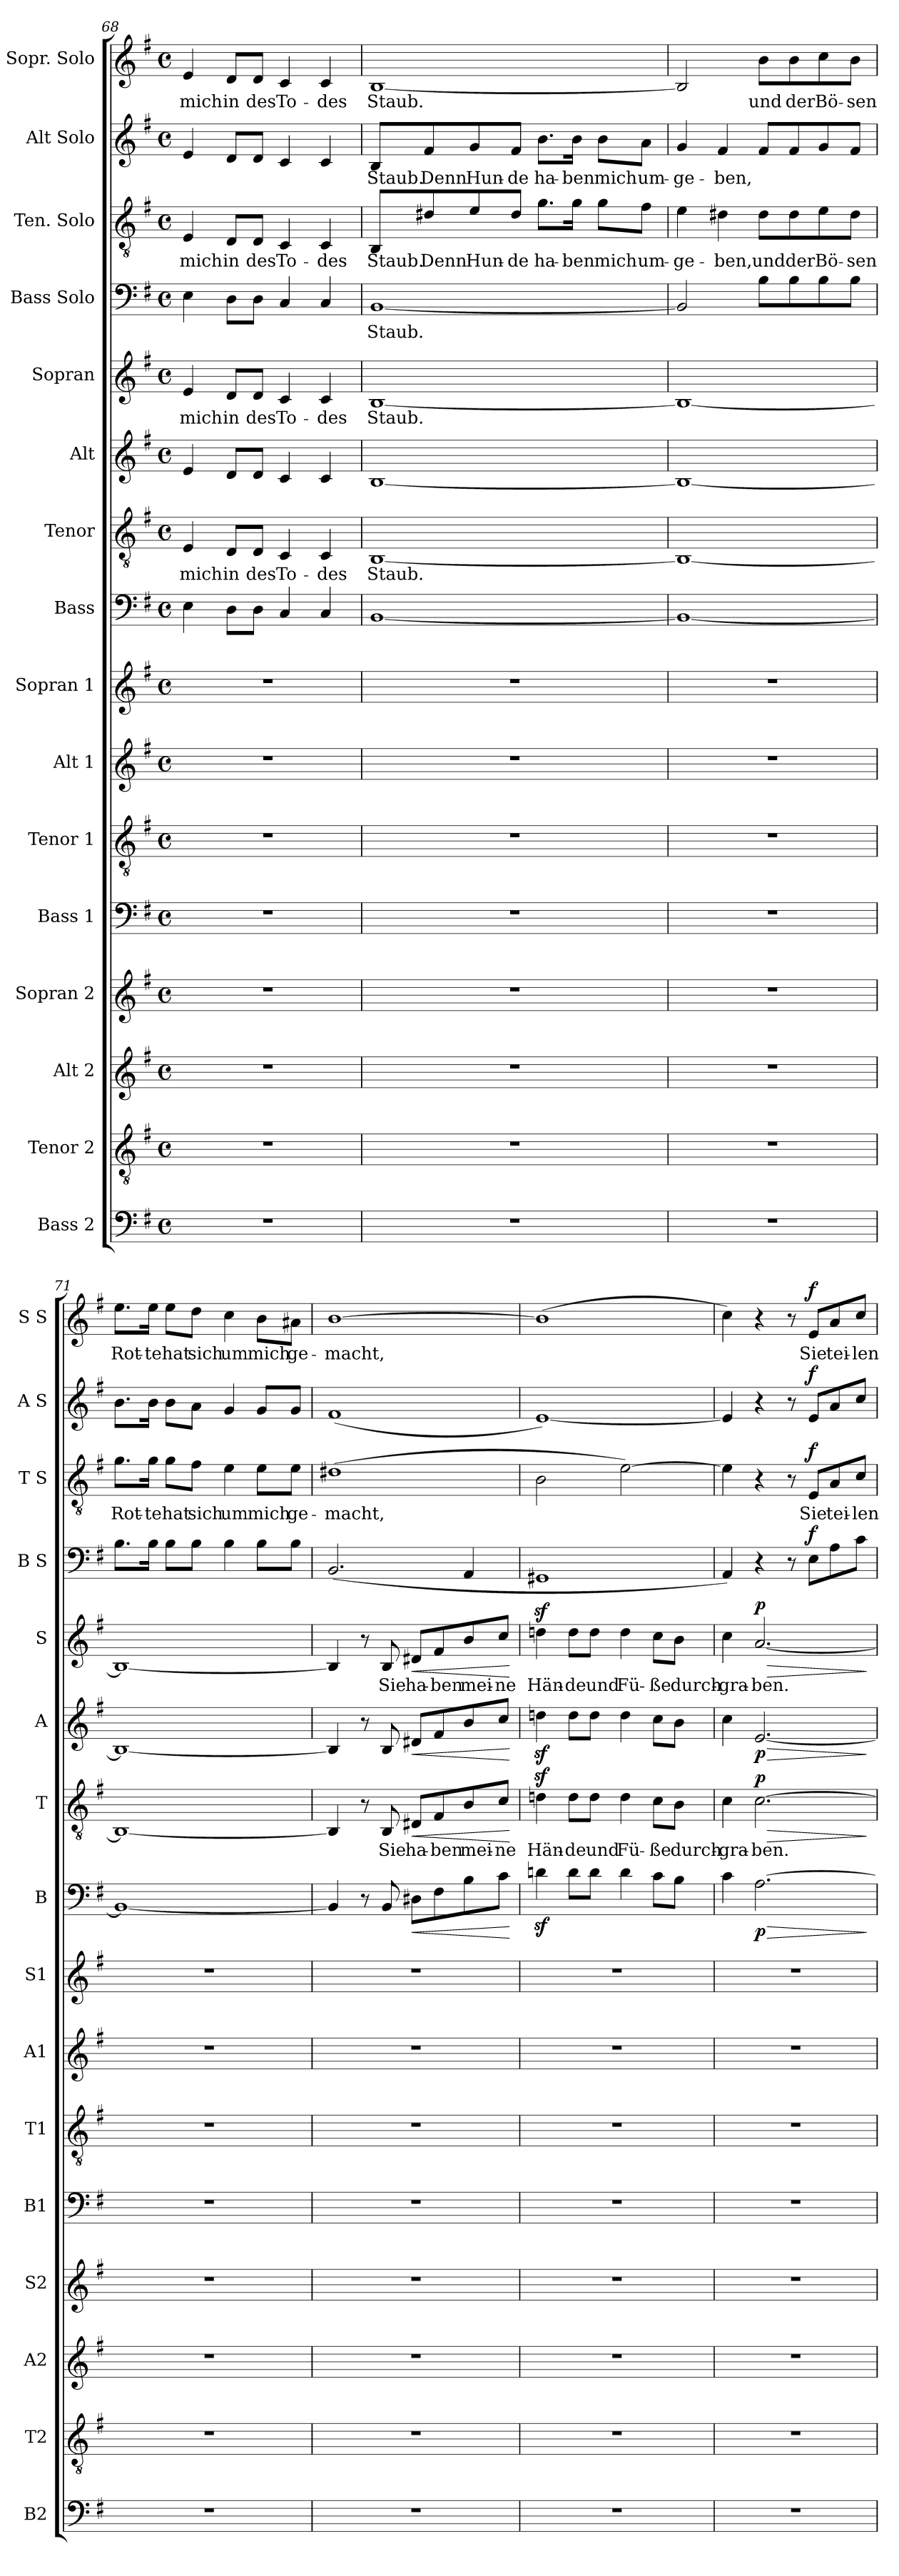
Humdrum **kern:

**kern	**kern	**kern	**kern	**kern	**kern	**kern	**kern	**kern	**dynam	**kern	**text	**dynam	**kern	**dynam	**kern	**text	**dynam	**kern	**text	**dynam	**kern	**text	**dynam	**kern	**text	**dynam	**kern	**text	**dynam
*part16	*part15	*part14	*part13	*part12	*part11	*part10	*part9	*part8	*part8	*part7	*part7	*part7	*part6	*part6	*part5	*part5	*part5	*part4	*part4	*part4	*part3	*part3	*part3	*part2	*part2	*part2	*part1	*part1	*part1
*staff16	*staff15	*staff14	*staff13	*staff12	*staff11	*staff10	*staff9	*staff8	*staff8	*staff7	*staff7	*staff7	*staff6	*staff6	*staff5	*staff5	*staff5	*staff4	*staff4	*staff4	*staff3	*staff3	*staff3	*staff2	*staff2	*staff2	*staff1	*staff1	*staff1
*I"Bass 2	*I"Tenor 2	*I"Alt 2	*I"Sopran 2	*I"Bass 1	*I"Tenor 1	*I"Alt 1	*I"Sopran 1	*I"Bass	*	*I"Tenor	*	*	*I"Alt	*	*I"Sopran	*	*	*I"Bass Solo	*	*	*I"Ten. Solo	*	*	*I"Alt Solo	*	*	*I"Sopr. Solo	*	*
*I'B2	*I'T2	*I'A2	*I'S2	*I'B1	*I'T1	*I'A1	*I'S1	*I'B	*	*I'T	*	*	*I'A	*	*I'S	*	*	*I'B S	*	*	*I'T S	*	*	*I'A S	*	*	*I'S S	*	*
*clefF4	*clefGv2	*clefG2	*clefG2	*clefF4	*clefGv2	*clefG2	*clefG2	*clefF4	*	*clefGv2	*	*	*clefG2	*	*clefG2	*	*	*clefF4	*	*	*clefGv2	*	*	*clefG2	*	*	*clefG2	*	*
*k[f#]	*k[f#]	*k[f#]	*k[f#]	*k[f#]	*k[f#]	*k[f#]	*k[f#]	*k[f#]	*	*k[f#]	*	*	*k[f#]	*	*k[f#]	*	*	*k[f#]	*	*	*k[f#]	*	*	*k[f#]	*	*	*k[f#]	*	*
*M4/4	*M4/4	*M4/4	*M4/4	*M4/4	*M4/4	*M4/4	*M4/4	*M4/4	*	*M4/4	*	*	*M4/4	*	*M4/4	*	*	*M4/4	*	*	*M4/4	*	*	*M4/4	*	*	*M4/4	*	*
*met(c)	*met(c)	*met(c)	*met(c)	*met(c)	*met(c)	*met(c)	*met(c)	*met(c)	*	*met(c)	*	*	*met(c)	*	*met(c)	*	*	*met(c)	*	*	*met(c)	*	*	*met(c)	*	*	*met(c)	*	*
=68	=68	=68	=68	=68	=68	=68	=68	=68	=68	=68	=68	=68	=68	=68	=68	=68	=68	=68	=68	=68	=68	=68	=68	=68	=68	=68	=68	=68	=68
!	!	!	!	!	!	!	!	!	!	!	!LO:LY:b	!	!	!	!	!LO:LY:b	!	!	!	!	!	!LO:LY:b	!	!	!	!	!	!LO:LY:b	!
1r	1r	1r	1r	1r	1r	1r	1r	4E\	.	4E/	mich	.	4e/	.	4e/	mich	.	4E\	.	.	4E/	mich	.	4e/	.	.	4e/	mich	.
!	!	!	!	!	!	!	!	!	!	!	!LO:LY:b	!	!	!	!	!LO:LY:b	!	!	!	!	!	!LO:LY:b	!	!	!	!	!	!LO:LY:b	!
.	.	.	.	.	.	.	.	8D\L	.	8D/L	in	.	8d/L	.	8d/L	in	.	8D\L	.	.	8D/L	in	.	8d/L	.	.	8d/L	in	.
!	!	!	!	!	!	!	!	!	!	!	!LO:LY:b	!	!	!	!	!LO:LY:b	!	!	!	!	!	!LO:LY:b	!	!	!	!	!	!LO:LY:b	!
.	.	.	.	.	.	.	.	8D\J	.	8D/J	des	.	8d/J	.	8d/J	des	.	8D\J	.	.	8D/J	des	.	8d/J	.	.	8d/J	des	.
!	!	!	!	!	!	!	!	!	!	!	!LO:LY:b	!	!	!	!	!LO:LY:b	!	!	!	!	!	!LO:LY:b	!	!	!	!	!	!LO:LY:b	!
.	.	.	.	.	.	.	.	4C/	.	4C/	To-	.	4c/	.	4c/	To-	.	4C/	.	.	4C/	To-	.	4c/	.	.	4c/	To-	.
!	!	!	!	!	!	!	!	!	!	!	!LO:LY:b	!	!	!	!	!LO:LY:b	!	!	!	!	!	!LO:LY:b	!	!	!	!	!	!LO:LY:b	!
.	.	.	.	.	.	.	.	4C/	.	4C/	-des	.	4c/	.	4c/	-des	.	4C/	.	.	4C/	-des	.	4c/	.	.	4c/	-des	.
!!LO:PB:g=z
=69	=69	=69	=69	=69	=69	=69	=69	=69	=69	=69	=69	=69	=69	=69	=69	=69	=69	=69	=69	=69	=69	=69	=69	=69	=69	=69	=69	=69	=69
!	!	!	!	!	!	!	!	!	!	!	!LO:LY:b	!	!	!	!	!LO:LY:b	!	!	!LO:LY:b	!	!	!LO:LY:b	!	!	!LO:LY:b	!	!	!LO:LY:b	!
1r	1r	1r	1r	1r	1r	1r	1r	[1BB	.	[1BB	Staub.	.	[1B	.	[1B	Staub.	.	[1BB	Staub.	.	8BB/L	Staub.	.	8B/L	Staub.	.	[1B	Staub.	.
!	!	!	!	!	!	!	!	!	!	!	!	!	!	!	!	!	!	!	!	!	!	!LO:LY:b	!	!	!LO:LY:b	!	!	!	!
.	.	.	.	.	.	.	.	.	.	.	.	.	.	.	.	.	.	.	.	.	8d#X/	Denn	.	8f#/	Denn	.	.	.	.
!	!	!	!	!	!	!	!	!	!	!	!	!	!	!	!	!	!	!	!	!	!	!LO:LY:b	!	!	!LO:LY:b	!	!	!	!
.	.	.	.	.	.	.	.	.	.	.	.	.	.	.	.	.	.	.	.	.	8e/	Hun-	.	8g/	Hun-	.	.	.	.
!	!	!	!	!	!	!	!	!	!	!	!	!	!	!	!	!	!	!	!	!	!	!LO:LY:b	!	!	!LO:LY:b	!	!	!	!
.	.	.	.	.	.	.	.	.	.	.	.	.	.	.	.	.	.	.	.	.	8d#/J	-de	.	8f#/J	-de	.	.	.	.
!	!	!	!	!	!	!	!	!	!	!	!	!	!	!	!	!	!	!	!	!	!	!LO:LY:b	!	!	!LO:LY:b	!	!	!	!
.	.	.	.	.	.	.	.	.	.	.	.	.	.	.	.	.	.	.	.	.	8.g\L	ha-	.	8.b\L	ha-	.	.	.	.
!	!	!	!	!	!	!	!	!	!	!	!	!	!	!	!	!	!	!	!	!	!	!LO:LY:b	!	!	!LO:LY:b	!	!	!	!
.	.	.	.	.	.	.	.	.	.	.	.	.	.	.	.	.	.	.	.	.	16g\Jk	-ben	.	16b\Jk	-ben	.	.	.	.
!	!	!	!	!	!	!	!	!	!	!	!	!	!	!	!	!	!	!	!	!	!	!LO:LY:b	!	!	!LO:LY:b	!	!	!	!
.	.	.	.	.	.	.	.	.	.	.	.	.	.	.	.	.	.	.	.	.	8g\L	mich	.	8b\L	mich	.	.	.	.
!	!	!	!	!	!	!	!	!	!	!	!	!	!	!	!	!	!	!	!	!	!	!LO:LY:b	!	!	!LO:LY:b	!	!	!	!
.	.	.	.	.	.	.	.	.	.	.	.	.	.	.	.	.	.	.	.	.	8f#\J	um-	.	8a\J	um-	.	.	.	.
=70	=70	=70	=70	=70	=70	=70	=70	=70	=70	=70	=70	=70	=70	=70	=70	=70	=70	=70	=70	=70	=70	=70	=70	=70	=70	=70	=70	=70	=70
!	!	!	!	!	!	!	!	!	!	!	!	!	!	!	!	!	!	!	!	!	!	!LO:LY:b	!	!	!LO:LY:b	!	!	!	!
1r	1r	1r	1r	1r	1r	1r	1r	1BB_	.	1BB_	.	.	1B_	.	1B_	.	.	2BB/]	.	.	4e\	-ge-	.	4g/	-ge-	.	2B/]	.	.
!	!	!	!	!	!	!	!	!	!	!	!	!	!	!	!	!	!	!	!	!	!	!LO:LY:b	!	!	!LO:LY:b	!	!	!	!
.	.	.	.	.	.	.	.	.	.	.	.	.	.	.	.	.	.	.	.	.	4d#X\	-ben,	.	4f#/	-ben,	.	.	.	.
!	!	!	!	!	!	!	!	!	!	!	!	!	!	!	!	!	!	!	!	!	!	!LO:LY:b	!	!	!	!	!	!LO:LY:b	!
.	.	.	.	.	.	.	.	.	.	.	.	.	.	.	.	.	.	8B\L	.	.	8d#\L	und	.	8f#/L	.	.	8b\L	und	.
!	!	!	!	!	!	!	!	!	!	!	!	!	!	!	!	!	!	!	!	!	!	!LO:LY:b	!	!	!	!	!	!LO:LY:b	!
.	.	.	.	.	.	.	.	.	.	.	.	.	.	.	.	.	.	8B\	.	.	8d#\	der	.	8f#/	.	.	8b\	der	.
!	!	!	!	!	!	!	!	!	!	!	!	!	!	!	!	!	!	!	!	!	!	!LO:LY:b	!	!	!	!	!	!LO:LY:b	!
.	.	.	.	.	.	.	.	.	.	.	.	.	.	.	.	.	.	8B\	.	.	8e\	Bö-	.	8g/	.	.	8cc\	Bö-	.
!	!	!	!	!	!	!	!	!	!	!	!	!	!	!	!	!	!	!	!	!	!	!LO:LY:b	!	!	!	!	!	!LO:LY:b	!
.	.	.	.	.	.	.	.	.	.	.	.	.	.	.	.	.	.	8B\J	.	.	8d#\J	-sen	.	8f#/J	.	.	8b\J	-sen	.
=71	=71	=71	=71	=71	=71	=71	=71	=71	=71	=71	=71	=71	=71	=71	=71	=71	=71	=71	=71	=71	=71	=71	=71	=71	=71	=71	=71	=71	=71
!	!	!	!	!	!	!	!	!	!	!	!	!	!	!	!	!	!	!	!	!	!	!LO:LY:b	!	!	!	!	!	!LO:LY:b	!
1r	1r	1r	1r	1r	1r	1r	1r	1BB_	.	1BB_	.	.	1B_	.	1B_	.	.	8.B\L	.	.	8.g\L	Rot-	.	8.b\L	.	.	8.ee\L	Rot-	.
!	!	!	!	!	!	!	!	!	!	!	!	!	!	!	!	!	!	!	!	!	!	!LO:LY:b	!	!	!	!	!	!LO:LY:b	!
.	.	.	.	.	.	.	.	.	.	.	.	.	.	.	.	.	.	16B\Jk	.	.	16g\Jk	-te	.	16b\Jk	.	.	16ee\Jk	-te	.
!	!	!	!	!	!	!	!	!	!	!	!	!	!	!	!	!	!	!	!	!	!	!LO:LY:b	!	!	!	!	!	!LO:LY:b	!
.	.	.	.	.	.	.	.	.	.	.	.	.	.	.	.	.	.	8B\L	.	.	8g\L	hat	.	8b\L	.	.	8ee\L	hat	.
!	!	!	!	!	!	!	!	!	!	!	!	!	!	!	!	!	!	!	!	!	!	!LO:LY:b	!	!	!	!	!	!LO:LY:b	!
.	.	.	.	.	.	.	.	.	.	.	.	.	.	.	.	.	.	8B\J	.	.	8f#\J	sich	.	8a\J	.	.	8dd\J	sich	.
!	!	!	!	!	!	!	!	!	!	!	!	!	!	!	!	!	!	!	!	!	!	!LO:LY:b	!	!	!	!	!	!LO:LY:b	!
.	.	.	.	.	.	.	.	.	.	.	.	.	.	.	.	.	.	4B\	.	.	4e\	um	.	4g/	.	.	4cc\	um	.
!	!	!	!	!	!	!	!	!	!	!	!	!	!	!	!	!	!	!	!	!	!	!LO:LY:b	!	!	!	!	!	!LO:LY:b	!
.	.	.	.	.	.	.	.	.	.	.	.	.	.	.	.	.	.	8B\L	.	.	8e\L	mich	.	8g/L	.	.	8b\L	mich	.
!	!	!	!	!	!	!	!	!	!	!	!	!	!	!	!	!	!	!	!	!	!	!LO:LY:b	!	!	!	!	!	!LO:LY:b	!
.	.	.	.	.	.	.	.	.	.	.	.	.	.	.	.	.	.	8B\J	.	.	8e\J	ge-	.	8g/J	.	.	8a#X\J	ge-	.
!!LO:PB:g=z
=72	=72	=72	=72	=72	=72	=72	=72	=72	=72	=72	=72	=72	=72	=72	=72	=72	=72	=72	=72	=72	=72	=72	=72	=72	=72	=72	=72	=72	=72
!	!	!	!	!	!	!	!	!	!	!	!	!	!	!	!	!	!	!	!	!	!	!LO:LY:b	!	!	!	!	!	!LO:LY:b	!
1r	1r	1r	1r	1r	1r	1r	1r	4BB/]	.	4BB/]	.	.	4B/]	.	4B/]	.	.	(>2.BB/	.	.	(>1d#X	-macht,	.	(<1f#	.	.	[1b	-macht,	.
.	.	.	.	.	.	.	.	8r	.	8r	.	.	8r	.	8r	.	.	.	.	.	.	.	.	.	.	.	.	.	.
!	!	!	!	!	!	!	!	!	!	!	!LO:LY:b	!	!	!	!	!LO:LY:b	!	!	!	!	!	!	!	!	!	!	!	!	!
.	.	.	.	.	.	.	.	8BB/	.	8BB/	Sie	.	8B/	.	8B/	Sie	.	.	.	.	.	.	.	.	.	.	.	.	.
!	!	!	!	!	!	!	!	!	!LO:HP:b	!	!LO:LY:b	!LO:HP:b	!	!LO:HP:b	!	!LO:LY:b	!LO:HP:b	!	!	!	!	!	!	!	!	!	!	!	!
.	.	.	.	.	.	.	.	8D#X\L	<	8D#X/L	ha-	<	8d#X/L	<	8d#X/L	ha-	<	.	.	.	.	.	.	.	.	.	.	.	.
!	!	!	!	!	!	!	!	!	!	!	!LO:LY:b	!	!	!	!	!LO:LY:b	!	!	!	!	!	!	!	!	!	!	!	!	!
.	.	.	.	.	.	.	.	8F#\	.	8F#/	-ben	.	8f#/	.	8f#/	-ben	.	.	.	.	.	.	.	.	.	.	.	.	.
!	!	!	!	!	!	!	!	!	!	!	!LO:LY:b	!	!	!	!	!LO:LY:b	!	!	!	!	!	!	!	!	!	!	!	!	!
.	.	.	.	.	.	.	.	8B\	.	8B/	mei-	.	8b/	.	8b/	mei-	.	4AA/	.	.	.	.	.	.	.	.	.	.	.
!	!	!	!	!	!	!	!	!	!	!	!LO:LY:b	!	!	!	!	!LO:LY:b	!	!	!	!	!	!	!	!	!	!	!	!	!
.	.	.	.	.	.	.	.	8c\J	.	8c/J	-ne	.	8cc/J	.	8cc/J	-ne	.	.	.	.	.	.	.	.	.	.	.	.	.
.	.	.	.	.	.	.	.	.	[	.	.	[	.	[	.	.	[	.	.	.	.	.	.	.	.	.	.	.	.
=73	=73	=73	=73	=73	=73	=73	=73	=73	=73	=73	=73	=73	=73	=73	=73	=73	=73	=73	=73	=73	=73	=73	=73	=73	=73	=73	=73	=73	=73
!	!	!	!	!	!	!	!	!	!	!	!LO:LY:b	!	!	!	!	!LO:LY:b	!	!	!	!	!	!	!	!	!	!	!	!	!
1r	1r	1r	1r	1r	1r	1r	1r	4dnz<\	.	4dnz<\	Hän-	.	4ddnz<\	.	4ddnz<\	Hän-	.	1GG#X	.	.	2B\	.	.	[1e)	.	.	(>1b]	.	.
!	!	!	!	!	!	!	!	!	!	!	!LO:LY:b	!	!	!	!	!LO:LY:b	!	!	!	!	!	!	!	!	!	!	!	!	!
.	.	.	.	.	.	.	.	8d\L	.	8d\L	-de	.	8dd\L	.	8dd\L	-de	.	.	.	.	.	.	.	.	.	.	.	.	.
!	!	!	!	!	!	!	!	!	!	!	!LO:LY:b	!	!	!	!	!LO:LY:b	!	!	!	!	!	!	!	!	!	!	!	!	!
.	.	.	.	.	.	.	.	8d\J	.	8d\J	und	.	8dd\J	.	8dd\J	und	.	.	.	.	.	.	.	.	.	.	.	.	.
!	!	!	!	!	!	!	!	!	!	!	!LO:LY:b	!	!	!	!	!LO:LY:b	!	!	!	!	!	!	!	!	!	!	!	!	!
.	.	.	.	.	.	.	.	4d\	.	4d\	Fü-	.	4dd\	.	4dd\	Fü-	.	.	.	.	[2e\)	.	.	.	.	.	.	.	.
!	!	!	!	!	!	!	!	!	!	!	!LO:LY:b	!	!	!	!	!LO:LY:b	!	!	!	!	!	!	!	!	!	!	!	!	!
.	.	.	.	.	.	.	.	8c\L	.	8c\L	-ße	.	8cc\L	.	8cc\L	-ße	.	.	.	.	.	.	.	.	.	.	.	.	.
!	!	!	!	!	!	!	!	!	!	!	!LO:LY:b	!	!	!	!	!LO:LY:b	!	!	!	!	!	!	!	!	!	!	!	!	!
.	.	.	.	.	.	.	.	8B\J	.	8B\J	durch-	.	8b\J	.	8b\J	durch-	.	.	.	.	.	.	.	.	.	.	.	.	.
=74	=74	=74	=74	=74	=74	=74	=74	=74	=74	=74	=74	=74	=74	=74	=74	=74	=74	=74	=74	=74	=74	=74	=74	=74	=74	=74	=74	=74	=74
!	!	!	!	!	!	!	!	!	!	!	!LO:LY:b	!	!	!	!	!LO:LY:b	!	!	!	!	!	!	!	!	!	!	!	!	!
1r	1r	1r	1r	1r	1r	1r	1r	4c\	.	4c\	-gra-	.	4cc\	.	4cc\	-gra-	.	4AA/)	.	.	4e\]	.	.	4e/]	.	.	4cc\)	.	.
!	!	!	!	!	!	!	!	!	!LO:HP:b	!	!LO:LY:b	!LO:HP:b	!	!LO:HP:b	!	!LO:LY:b	!LO:HP:b	!	!	!	!	!	!	!	!	!	!	!	!
!	!	!	!	!	!	!	!	!	!LO:DY:n=1:b	!	!	!LO:DY:n=1:b	!	!LO:DY:n=1:b	!	!	!LO:DY:n=1:b	!	!	!	!	!	!	!	!	!	!	!	!
.	.	.	.	.	.	.	.	[2.A\	> p	[2.c\	-ben.	> p	[2.e/	> p	[2.a/	-ben.	> p	4r	.	.	4r	.	.	4r	.	.	4r	.	.
.	.	.	.	.	.	.	.	.	.	.	.	.	.	.	.	.	.	8r	.	.	8r	.	.	8r	.	.	8r	.	.
!	!	!	!	!	!	!	!	!	!	!	!	!	!	!	!	!	!	!	!	!LO:DY:b	!	!LO:LY:b	!LO:DY:b	!	!	!LO:DY:b	!	!LO:LY:b	!LO:DY:b
.	.	.	.	.	.	.	.	.	.	.	.	.	.	.	.	.	.	8E\L	.	f	8E/L	Sie	f	8e/L	.	f	8e/L	Sie	f
!	!	!	!	!	!	!	!	!	!	!	!	!	!	!	!	!	!	!	!	!	!	!LO:LY:b	!	!	!	!	!	!LO:LY:b	!
.	.	.	.	.	.	.	.	.	.	.	.	.	.	.	.	.	.	8A\	.	.	8A/	tei-	.	8a/	.	.	8a/	tei-	.
!	!	!	!	!	!	!	!	!	!	!	!	!	!	!	!	!	!	!	!	!	!	!LO:LY:b	!	!	!	!	!	!LO:LY:b	!
.	.	.	.	.	.	.	.	.	.	.	.	.	.	.	.	.	.	8c\J	.	.	8c/J	-len	.	8cc/J	.	.	8cc/J	-len	.
.	.	.	.	.	.	.	.	.	]	.	.	]	.	]	.	.	]	.	.	.	.	.	.	.	.	.	.	.	.
=	=	=	=	=	=	=	=	=	=	=	=	=	=	=	=	=	=	=	=	=	=	=	=	=	=	=	=	=	=
*-	*-	*-	*-	*-	*-	*-	*-	*-	*-	*-	*-	*-	*-	*-	*-	*-	*-	*-	*-	*-	*-	*-	*-	*-	*-	*-	*-	*-	*-
